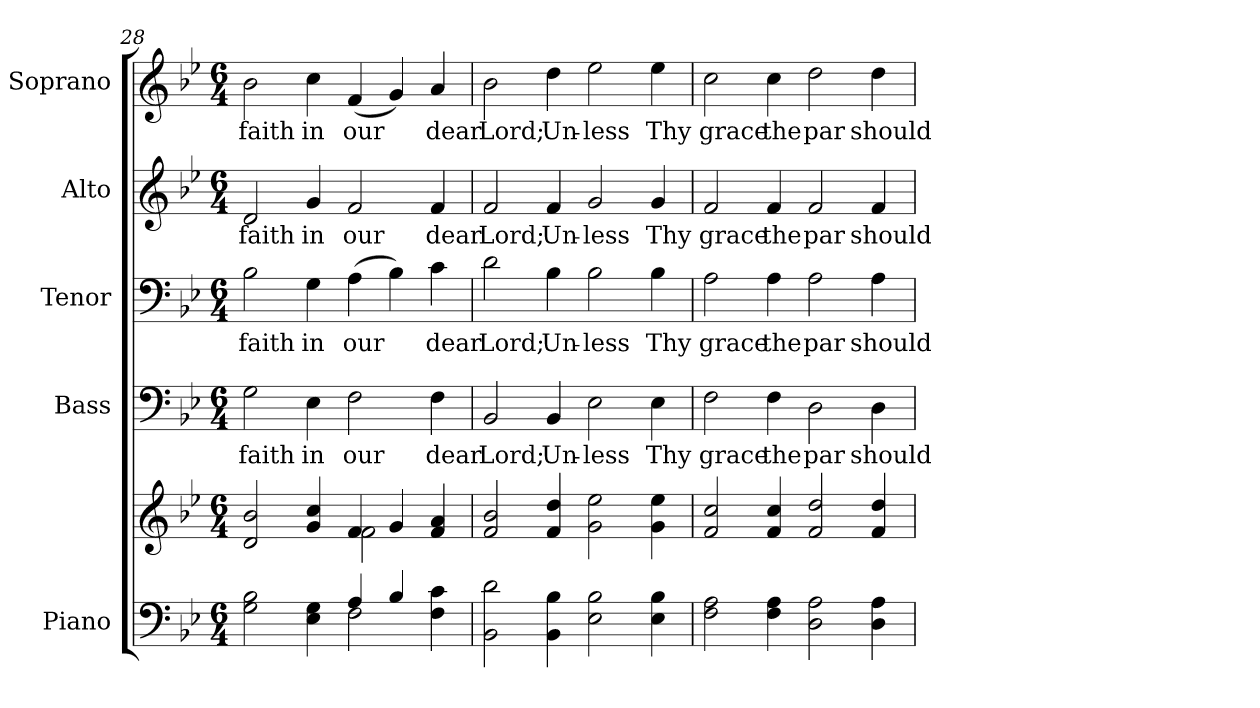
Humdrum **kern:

**kern	**kern	**kern	**text	**kern	**text	**kern	**text	**kern	**text
*part5	*part5	*part4	*part4	*part3	*part3	*part2	*part2	*part1	*part1
*staff6	*staff5	*staff4	*staff4	*staff3	*staff3	*staff2	*staff2	*staff1	*staff1
*I"Piano	*	*I"Bass	*	*I"Tenor	*	*I"Alto	*	*I"Soprano	*
*I'Pno.	*	*I'B.	*	*I'T.	*	*I'A.	*	*I'S.	*
!!LO:PB:g=z
*clefF4	*clefG2	*clefF4	*	*clefF4	*	*clefG2	*	*clefG2	*
*k[b-e-]	*k[b-e-]	*k[b-e-]	*	*k[b-e-]	*	*k[b-e-]	*	*k[b-e-]	*
*B-:	*B-:	*B-:	*	*B-:	*	*B-:	*	*B-:	*
*M6/4	*M6/4	*M6/4	*	*M6/4	*	*M6/4	*	*M6/4	*
=28	=28	=28	=28	=28	=28	=28	=28	=28	=28
*^	*^	*	*	*	*	*	*	*	*
!	!	!	!	!	!LO:LY:b:color=#000000	!	!	!	!	!	!
!	!	!	!	!	!	!	!LO:LY:b:color=#000000	!	!	!	!
!	!	!	!	!	!	!	!	!	!LO:LY:b:color=#000000	!	!
!	!	!	!	!	!	!	!	!	!	!	!LO:LY:b:color=#000000
2Gi\ 2B-i	2.ryy	2di/ 2b-i	2.ryy	2Gi\	faith	2B-i\	faith	2di/	faith	2b-i\	faith
!	!	!	!	!	!LO:LY:b:color=#000000	!	!	!	!	!	!
!	!	!	!	!	!	!	!LO:LY:b:color=#000000	!	!	!	!
!	!	!	!	!	!	!	!	!	!LO:LY:b:color=#000000	!	!
!	!	!	!	!	!	!	!	!	!	!	!LO:LY:b:color=#000000
4E-i\ 4Gi	.	4gi/ 4cci	.	4E-i\	in	4Gi\	in	4gi/	in	4cci\	in
!	!	!	!	!	!LO:LY:b:color=#000000	!	!	!	!	!	!
!	!	!	!	!	!	!	!LO:LY:b:color=#000000	!	!	!	!
!	!	!	!	!	!	!	!	!	!LO:LY:b:color=#000000	!	!
!	!	!	!	!	!	!	!	!	!	!	!LO:LY:b:color=#000000
4Ai/	2Fi\	4fi/	2fi\	2Fi\	our	(4Ai\	our	2fi/	our	(4fi/	our
4B-i/	.	4gi/	.	.	.	4B-i\)	.	.	.	4gi/)	.
!	!	!	!	!	!LO:LY:b:color=#000000	!	!	!	!	!	!
!	!	!	!	!	!	!	!LO:LY:b:color=#000000	!	!	!	!
!	!	!	!	!	!	!	!	!	!LO:LY:b:color=#000000	!	!
!	!	!	!	!	!	!	!	!	!	!	!LO:LY:b:color=#000000
4Fi\ 4ci	4ryy	4fi/ 4ai	4ryy	4Fi\	dear	4ci\	dear	4fi/	dear	4ai/	dear
*v	*v	*	*	*	*	*	*	*	*	*	*
*	*v	*v	*	*	*	*	*	*	*	*
=29	=29	=29	=29	=29	=29	=29	=29	=29	=29
*^	*^	*	*	*	*	*	*	*	*
!	!	!	!	!	!LO:LY:b:color=#000000	!	!	!	!	!	!
*v	*v	*	*	*	*	*	*	*	*	*	*
*	*v	*v	*	*	*	*	*	*	*	*
*^	*^	*	*	*	*	*	*	*	*
!	!	!	!	!	!	!	!LO:LY:b:color=#000000	!	!	!	!
*v	*v	*	*	*	*	*	*	*	*	*	*
*	*v	*v	*	*	*	*	*	*	*	*
*^	*^	*	*	*	*	*	*	*	*
!	!	!	!	!	!	!	!	!	!LO:LY:b:color=#000000	!	!
*v	*v	*	*	*	*	*	*	*	*	*	*
*	*v	*v	*	*	*	*	*	*	*	*
*^	*^	*	*	*	*	*	*	*	*
!	!	!	!	!	!	!	!	!	!	!	!LO:LY:b:color=#000000
*v	*v	*	*	*	*	*	*	*	*	*	*
*	*v	*v	*	*	*	*	*	*	*	*
2BB-i\ 2di	2fi/ 2b-i	2BB-i/	Lord;	2di\	Lord;	2fi/	Lord;	2b-i\	Lord;
!	!	!	!LO:LY:b:color=#000000	!	!	!	!	!	!
!	!	!	!	!	!LO:LY:b:color=#000000	!	!	!	!
!	!	!	!	!	!	!	!LO:LY:b:color=#000000	!	!
!	!	!	!	!	!	!	!	!	!LO:LY:b:color=#000000
4BB-i\ 4B-i	4fi/ 4ddi	4BB-i/	Un-	4B-i\	Un-	4fi/	Un-	4ddi\	Un-
!	!	!	!LO:LY:b:color=#000000	!	!	!	!	!	!
!	!	!	!	!	!LO:LY:b:color=#000000	!	!	!	!
!	!	!	!	!	!	!	!LO:LY:b:color=#000000	!	!
!	!	!	!	!	!	!	!	!	!LO:LY:b:color=#000000
2E-i\ 2B-i	2gi\ 2ee-i	2E-i\	-less	2B-i\	-less	2gi/	-less	2ee-i\	-less
!	!	!	!LO:LY:b:color=#000000	!	!	!	!	!	!
!	!	!	!	!	!LO:LY:b:color=#000000	!	!	!	!
!	!	!	!	!	!	!	!LO:LY:b:color=#000000	!	!
!	!	!	!	!	!	!	!	!	!LO:LY:b:color=#000000
4E-i\ 4B-i	4gi\ 4ee-i	4E-i\	Thy	4B-i\	Thy	4gi/	Thy	4ee-i\	Thy
!!LO:PB:g=z
=30	=30	=30	=30	=30	=30	=30	=30	=30	=30
!	!	!	!LO:LY:b:color=#000000	!	!	!	!	!	!
!	!	!	!	!	!LO:LY:b:color=#000000	!	!	!	!
!	!	!	!	!	!	!	!LO:LY:b:color=#000000	!	!
!	!	!	!	!	!	!	!	!	!LO:LY:b:color=#000000
2Fi\ 2Ai	2fi/ 2cci	2Fi\	grace	2Ai\	grace	2fi/	grace	2cci\	grace
!	!	!	!LO:LY:b:color=#000000	!	!	!	!	!	!
!	!	!	!	!	!LO:LY:b:color=#000000	!	!	!	!
!	!	!	!	!	!	!	!LO:LY:b:color=#000000	!	!
!	!	!	!	!	!	!	!	!	!LO:LY:b:color=#000000
4Fi\ 4Ai	4fi/ 4cci	4Fi\	the	4Ai\	the	4fi/	the	4cci\	the
!	!	!	!LO:LY:b:color=#000000	!	!	!	!	!	!
!	!	!	!	!	!LO:LY:b:color=#000000	!	!	!	!
!	!	!	!	!	!	!	!LO:LY:b:color=#000000	!	!
!	!	!	!	!	!	!	!	!	!LO:LY:b:color=#000000
2Di\ 2Ai	2fi/ 2ddi	2Di\	par	2Ai\	par	2fi/	par	2ddi\	par
!	!	!	!LO:LY:b:color=#000000	!	!	!	!	!	!
!	!	!	!	!	!LO:LY:b:color=#000000	!	!	!	!
!	!	!	!	!	!	!	!LO:LY:b:color=#000000	!	!
!	!	!	!	!	!	!	!	!	!LO:LY:b:color=#000000
4Di\ 4Ai	4fi/ 4ddi	4Di\	should	4Ai\	should	4fi/	should	4ddi\	should
=	=	=	=	=	=	=	=	=	=
*-	*-	*-	*-	*-	*-	*-	*-	*-	*-
